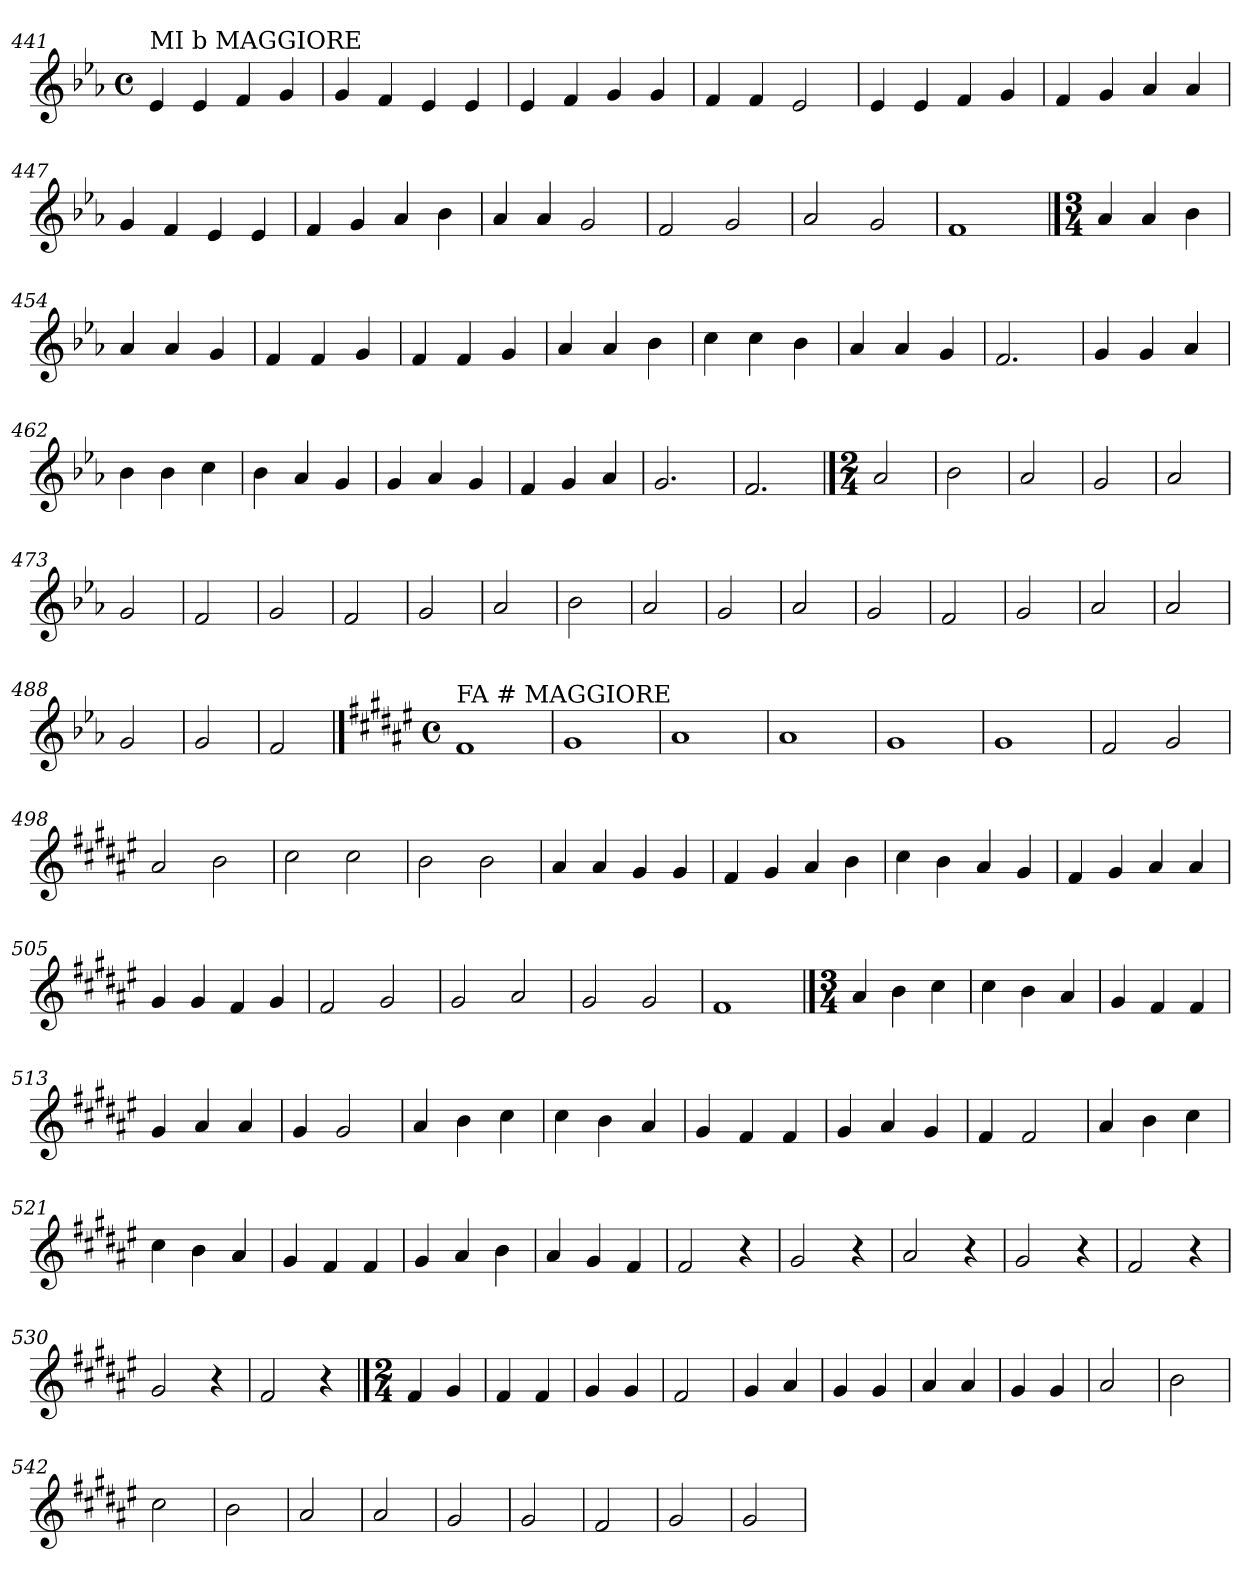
**kern
*part1
*staff1
!!LO:LB:g=z
*clefG2
*k[b-e-a-]
*E-:
*M4/4
*met(c)
=441
!LO:TX:a:t=MI b MAGGIORE
4e-/
4e-/
4f/
4g/
=442
4g/
4f/
4e-/
4e-/
=443
4e-/
4f/
4g/
4g/
=444
4f/
4f/
2e-/
=445
4e-/
4e-/
4f/
4g/
!!LO:LB:g=z
=446
4f/
4g/
4a-/
4a-/
=447
4g/
4f/
4e-/
4e-/
=448
4f/
4g/
4a-/
4b-\
=449
4a-/
4a-/
2g/
=450
2f/
2g/
=451
2a-/
2g/
=452
1f
!!LO:LB:g=z
==453
*M3/4
4a-/
4a-/
4b-\
=454
4a-/
4a-/
4g/
=455
4f/
4f/
4g/
=456
4f/
4f/
4g/
=457
4a-/
4a-/
4b-\
=458
4cc\
4cc\
4b-\
=459
4a-/
4a-/
4g/
!!LO:LB:g=z
=460
2.f/
=461
4g/
4g/
4a-/
=462
4b-\
4b-\
4cc\
=463
4b-\
4a-/
4g/
=464
4g/
4a-/
4g/
=465
4f/
4g/
4a-/
=466
2.g/
=467
2.f/
!!LO:LB:g=z
==468
*M2/4
2a-/
=469
2b-\
=470
2a-/
=471
2g/
=472
2a-/
=473
2g/
=474
2f/
=475
2g/
=476
2f/
=477
2g/
=478
2a-/
=479
2b-\
!!LO:LB:g=z
=480
2a-/
=481
2g/
=482
2a-/
=483
2g/
=484
2f/
=485
2g/
=486
2a-/
=487
2a-/
=488
2g/
=489
2g/
=490
2f/
!!LO:LB:g=z
==491
*k[f#c#g#d#a#e#]
*F#:
*M4/4
*met(c)
!LO:TX:a:t=FA # MAGGIORE
1f#
=492
1g#
=493
1a#
=494
1a#
=495
1g#
=496
1g#
=497
2f#/
2g#/
!!LO:LB:g=z
=498
2a#/
2b\
=499
2cc#\
2cc#\
=500
2b\
2b\
=501
4a#/
4a#/
4g#/
4g#/
=502
4f#/
4g#/
4a#/
4b\
=503
4cc#\
4b\
4a#/
4g#/
!!LO:PB:g=z
=504
4f#/
4g#/
4a#/
4a#/
=505
4g#/
4g#/
4f#/
4g#/
=506
2f#/
2g#/
=507
2g#/
2a#/
=508
2g#/
2g#/
=509
1f#
!!LO:LB:g=z
==510
*M3/4
4a#/
4b\
4cc#\
=511
4cc#\
4b\
4a#/
=512
4g#/
4f#/
4f#/
=513
4g#/
4a#/
4a#/
=514
4g#/
2g#/
=515
4a#/
4b\
4cc#\
=516
4cc#\
4b\
4a#/
!!LO:LB:g=z
=517
4g#/
4f#/
4f#/
=518
4g#/
4a#/
4g#/
=519
4f#/
2f#/
=520
4a#/
4b\
4cc#\
=521
4cc#\
4b\
4a#/
=522
4g#/
4f#/
4f#/
=523
4g#/
4a#/
4b\
!!LO:LB:g=z
=524
4a#/
4g#/
4f#/
=525
2f#/
4r
=526
2g#/
4r
=527
2a#/
4r
=528
2g#/
4r
=529
2f#/
4r
=530
2g#/
4r
=531
2f#/
4r
!!LO:LB:g=z
==532
*M2/4
4f#/
4g#/
=533
4f#/
4f#/
=534
4g#/
4g#/
=535
2f#/
=536
4g#/
4a#/
=537
4g#/
4g#/
=538
4a#/
4a#/
=539
4g#/
4g#/
=540
2a#/
=541
2b\
!!LO:LB:g=z
=542
2cc#\
=543
2b\
=544
2a#/
=545
2a#/
=546
2g#/
=547
2g#/
=548
2f#/
=549
2g#/
=550
2g#/
=
*-
